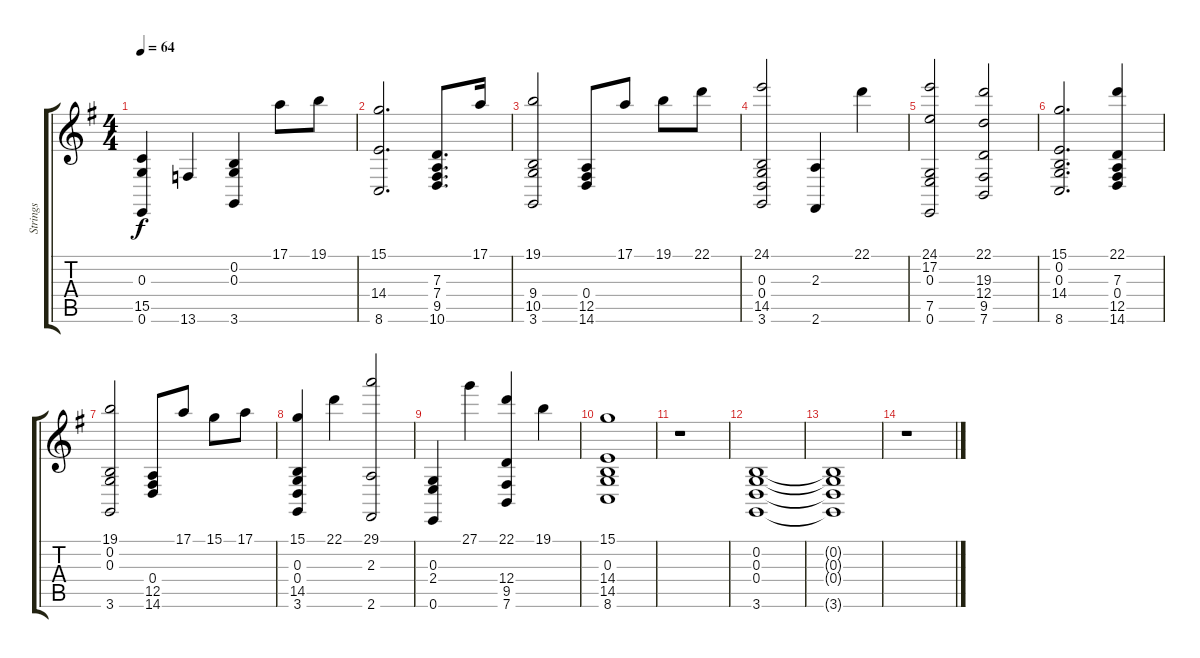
\track ("Strings" "Strings") {instrument stringensemble2}
\staff {score tabs}
\tuning (E4 B3 G3 D3 A2 E2) {hide}
\ts (4 4)
\tempo 64
\clef g2
\ks g
(0.3 15.5 0.6).4{dy f} 13.6.4 (0.2 0.3 3.6).4 17.1.8 19.1.8 |
(15.1 14.4 8.6).2{d} (7.3 7.4 9.5 10.6).8{d} 17.1.16 |
(19.1 9.4 10.5 3.6).2 (0.4 12.5 14.6).8 17.1.8 19.1.8 22.1.8 |
(24.1 0.3 0.4 14.5 3.6).2 (2.3 2.6).4 22.1.4 |
(24.1 17.2 0.3 7.5 0.6).2 (22.1 19.3 12.4 9.5 7.6).2 |
(15.1 0.2 0.3 14.4 8.6).2{d} (22.1 7.3 0.4 12.5 14.6).4 |
(19.1 0.2 0.3 3.6).2 (0.4 12.5 14.6).8 17.1.8 15.1.8 17.1.8 |
(15.1 0.3 0.4 14.5 3.6).4 22.1.4 (29.1 2.3 2.6).2 |
(0.3 2.4 0.6).4 27.1.4 (22.1 12.4 9.5 7.6).4 19.1.4 |
(15.1 0.3 14.4 14.5 8.6).1 |
r.1 |
(0.2 0.3 0.4 3.6).1 |
(0.2{t} 0.3{t} 0.4{t} 3.6{t}).1 |
r.1
